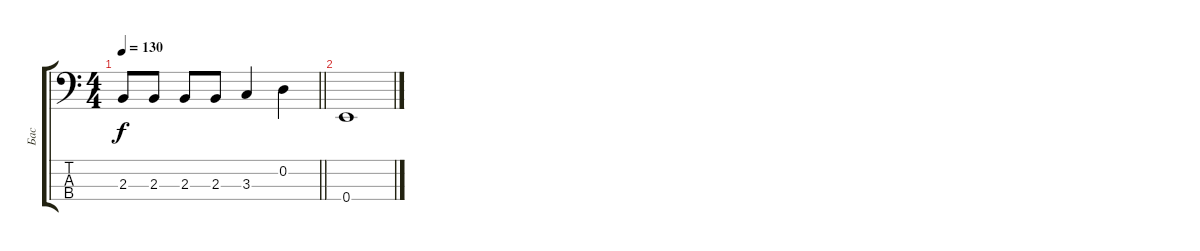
\track ("Бас" "Бас") {instrument slapbass1}
\staff {score tabs}
\tuning (G2 D2 A1 E1) {hide}
\ts (4 4)
\tempo 130
\clef f4
\barLineRight lightlight
\ks c
2.3.8{dy f} 2.3.8 2.3.8 2.3.8 3.3.4 0.2.4 |
\section ("" "")
0.4.1
